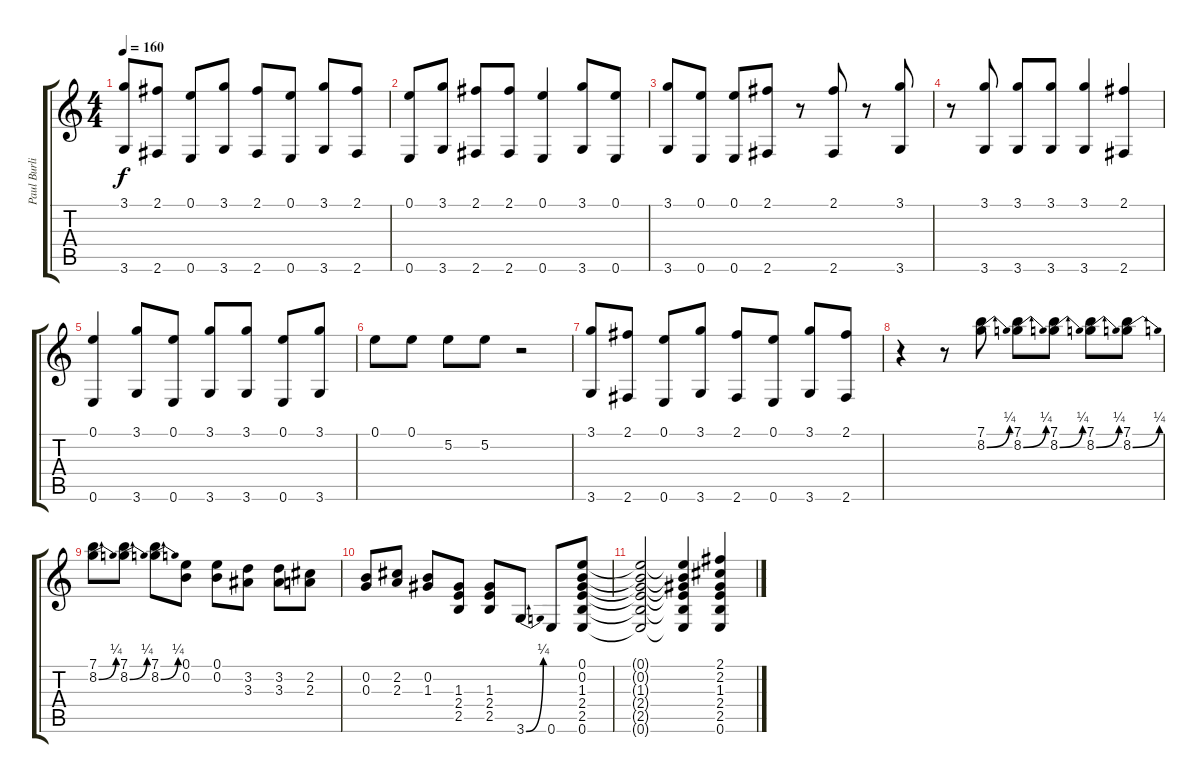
\track ("Paul Burlison" "Paul Burli") {instrument electricguitarjazz}
\staff {score tabs}
\tuning (E4 B3 G3 D3 A2 E2) {hide}
\ts (4 4)
\tempo 160
\clef g2
\ks c
(3.1 3.6).8{dy f} (2.1 2.6).8 (0.1 0.6).8 (3.1 3.6).8 (2.1 2.6).8 (0.1 0.6).8 (3.1 3.6).8 (2.1 2.6).8 |
(0.1 0.6).8 (3.1 3.6).8 (2.1 2.6).8 (2.1 2.6).8 (0.1 0.6).4 (3.1 3.6).8 (0.1 0.6).8 |
(3.1 3.6).8 (0.1 0.6).8 (0.1 0.6).8 (2.1 2.6).8 r.8 (2.1 2.6).8 r.8 (3.1 3.6).8 |
r.8 (3.1 3.6).8 (3.1 3.6).8 (3.1 3.6).8 (3.1 3.6).4 (2.1 2.6).4 |
(0.1 0.6).4 (3.1 3.6).8 (0.1 0.6).8 (3.1 3.6).8 (3.1 3.6).8 (0.1 0.6).8 (3.1 3.6).8 |
0.1.8 0.1.8 5.2.8 5.2.8 r.2 |
(3.1 3.6).8 (2.1 2.6).8 (0.1 0.6).8 (3.1 3.6).8 (2.1 2.6).8 (0.1 0.6).8 (3.1 3.6).8 (2.1 2.6).8 |
r.4 r.8 (7.1 8.2{be (bend 0 0 60 1)}).8 (7.1 8.2{be (bend 0 0 60 1)}).8 (7.1 8.2{be (bend 0 0 60 1)}).8 (7.1 8.2{be (bend 0 0 60 1)}).8 (7.1 8.2{be (bend 0 0 60 1)}).8 |
(7.1 8.2{be (bend 0 0 60 1)}).8 (7.1 8.2{be (bend 0 0 60 1)}).8 (7.1 8.2{be (bend 0 0 60 1)}).8 (0.1 0.2).8 (0.1 0.2).8 (3.2 3.3).8 (3.2 3.3).8 (2.2 2.3).8 |
(0.2 0.3).8 (2.2 2.3).8 (0.2 1.3).8 (1.3 2.4 2.5).8 (1.3 2.4 2.5).8 3.6{be (bend 0 0 60 1)}.8 0.6.8 (0.1 0.2 1.3 2.4 2.5 0.6).8 |
(0.1{t} 0.2{t} 1.3{t} 2.4{t} 2.5{t} 0.6{t}).2 (0.1{t} 0.2{t} 1.3{t} 2.4{t} 2.5{t} 0.6{t}).4 (2.1 2.2 1.3 2.4 2.5 0.6).4
